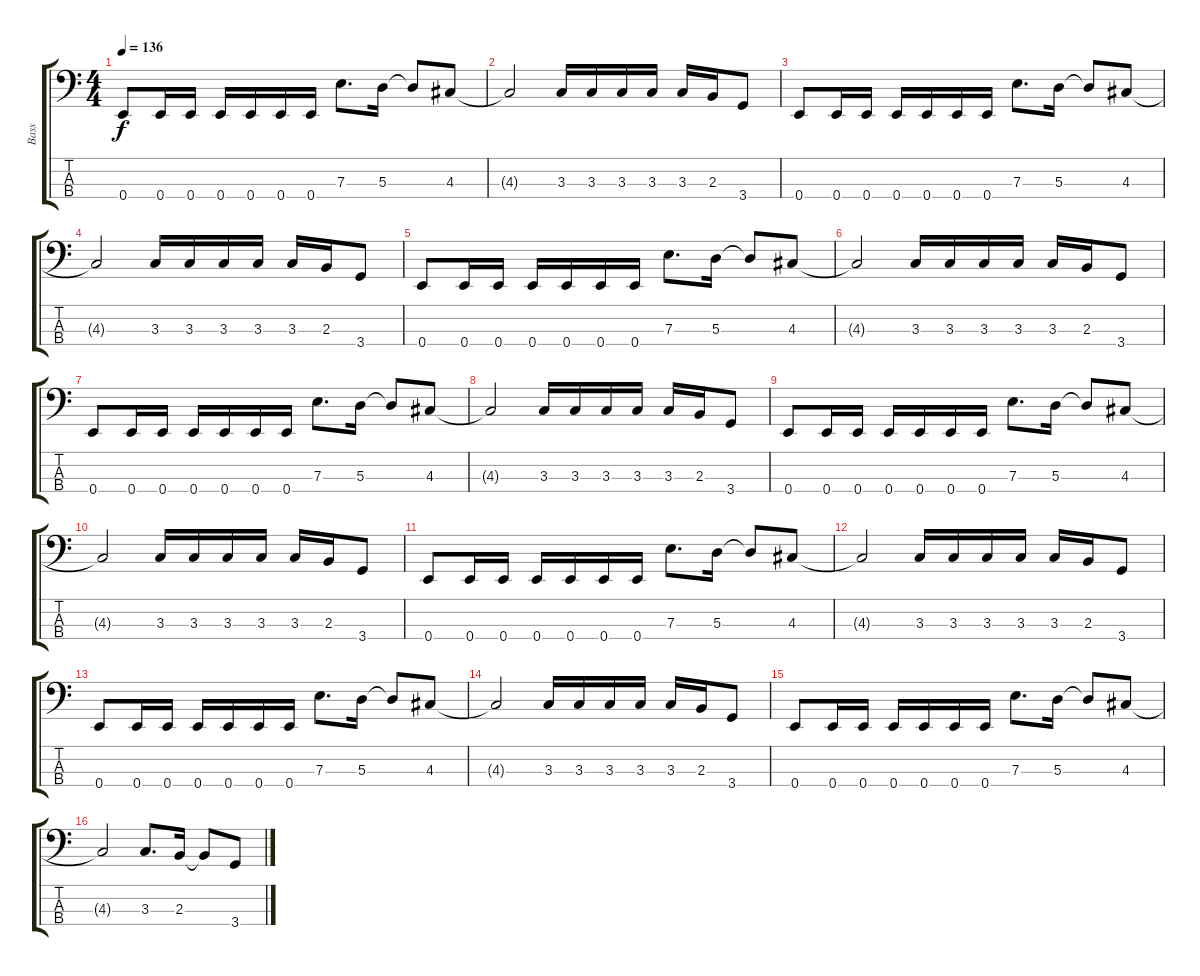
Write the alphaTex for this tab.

\track ("Bass" "Bass") {instrument electricbassfinger}
\staff {score tabs}
\tuning (G2 D2 A1 E1) {hide}
\ts (4 4)
\tempo 136
\clef f4
\ks c
0.4.8{dy f} 0.4.16 0.4.16 0.4.16 0.4.16 0.4.16 0.4.16 7.3.8{d} 5.3.16 5.3{t}.8 4.3.8 |
4.3{t}.2 3.3.16 3.3.16 3.3.16 3.3.16 3.3.16 2.3.16 3.4.8 |
0.4.8 0.4.16 0.4.16 0.4.16 0.4.16 0.4.16 0.4.16 7.3.8{d} 5.3.16 5.3{t}.8 4.3.8 |
4.3{t}.2 3.3.16 3.3.16 3.3.16 3.3.16 3.3.16 2.3.16 3.4.8 |
0.4.8 0.4.16 0.4.16 0.4.16 0.4.16 0.4.16 0.4.16 7.3.8{d} 5.3.16 5.3{t}.8 4.3.8 |
4.3{t}.2 3.3.16 3.3.16 3.3.16 3.3.16 3.3.16 2.3.16 3.4.8 |
0.4.8 0.4.16 0.4.16 0.4.16 0.4.16 0.4.16 0.4.16 7.3.8{d} 5.3.16 5.3{t}.8 4.3.8 |
4.3{t}.2 3.3.16 3.3.16 3.3.16 3.3.16 3.3.16 2.3.16 3.4.8 |
0.4.8 0.4.16 0.4.16 0.4.16 0.4.16 0.4.16 0.4.16 7.3.8{d} 5.3.16 5.3{t}.8 4.3.8 |
4.3{t}.2 3.3.16 3.3.16 3.3.16 3.3.16 3.3.16 2.3.16 3.4.8 |
0.4.8 0.4.16 0.4.16 0.4.16 0.4.16 0.4.16 0.4.16 7.3.8{d} 5.3.16 5.3{t}.8 4.3.8 |
4.3{t}.2 3.3.16 3.3.16 3.3.16 3.3.16 3.3.16 2.3.16 3.4.8 |
0.4.8 0.4.16 0.4.16 0.4.16 0.4.16 0.4.16 0.4.16 7.3.8{d} 5.3.16 5.3{t}.8 4.3.8 |
4.3{t}.2 3.3.16 3.3.16 3.3.16 3.3.16 3.3.16 2.3.16 3.4.8 |
0.4.8 0.4.16 0.4.16 0.4.16 0.4.16 0.4.16 0.4.16 7.3.8{d} 5.3.16 5.3{t}.8 4.3.8 |
4.3{t}.2 3.3.8{d} 2.3.16 2.3{t}.8 3.4.8
